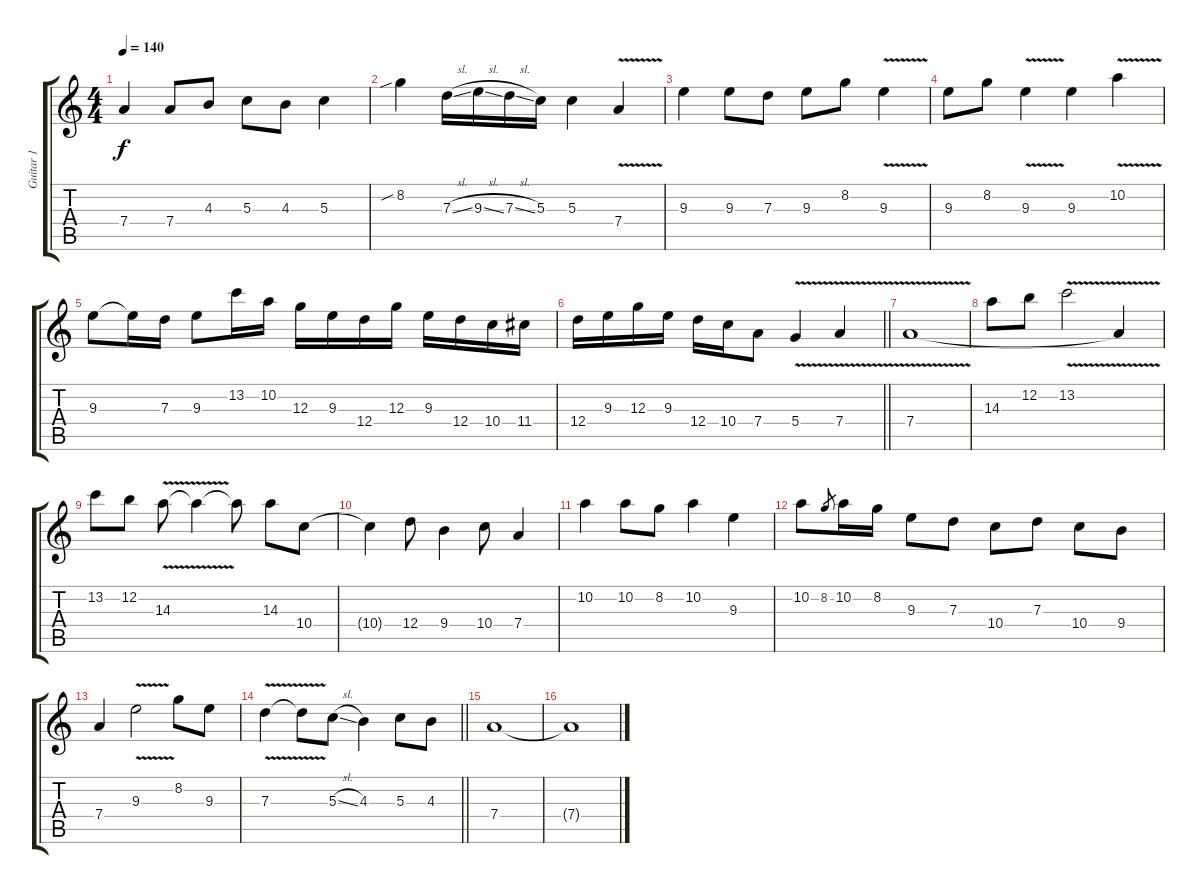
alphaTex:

\track ("Guitar 1" "Guitar 1") {instrument overdrivenguitar}
\staff {score tabs}
\tuning (E4 B3 G3 D3 A2 E2) {hide}
\ts (4 4)
\tempo 140
\clef g2
\ks c
7.4.4{dy f} 7.4.8 4.3.8 5.3.8 4.3.8 5.3.4 |
8.2{sib}.4 7.3{sl}.16 9.3{sl}.16 7.3{sl}.16 5.3.16 5.3.4 7.4{v}.4 |
9.3.4 9.3.8 7.3.8 9.3.8 8.2.8 9.3{v}.4 |
9.3.8 8.2.8 9.3{v}.4 9.3.4 10.2{v}.4 |
9.3.8 9.3{t}.16 7.3.16 9.3.8 13.2.16 10.2.16 12.3.16 9.3.16 12.4.16 12.3.16 9.3.16 12.4.16 10.4.16 11.4.16 |
\barLineRight lightlight
12.4.16 9.3.16 12.3.16 9.3.16 12.4.16 10.4.16 7.4.8 5.4{v}.4 7.4{v}.4 |
7.4{v}.1 |
14.3.8 12.2.8 13.2{v}.2 7.4{t}.4 |
13.2.8 12.2.8 14.3{v}.8 14.3{t}.4 14.3{t}.8 14.3.8 10.4.8 |
10.4{t}.4 12.4.8 9.4.4 10.4.8 7.4.4 |
10.2.4 10.2.8 8.2.8 10.2.4 9.3.4 |
10.2.8 8.2.8{gr} 10.2.16 8.2.16 9.3.8 7.3.8 10.4.8 7.3.8 10.4.8 9.4.8 |
7.4.4 9.3{v}.2 8.2.8 9.3.8 |
\barLineRight lightlight
7.3{v}.4 7.3{t}.8 5.3{sl}.8 4.3.4 5.3.8 4.3.8 |
7.4.1 |
7.4{t}.1{volume 10}
